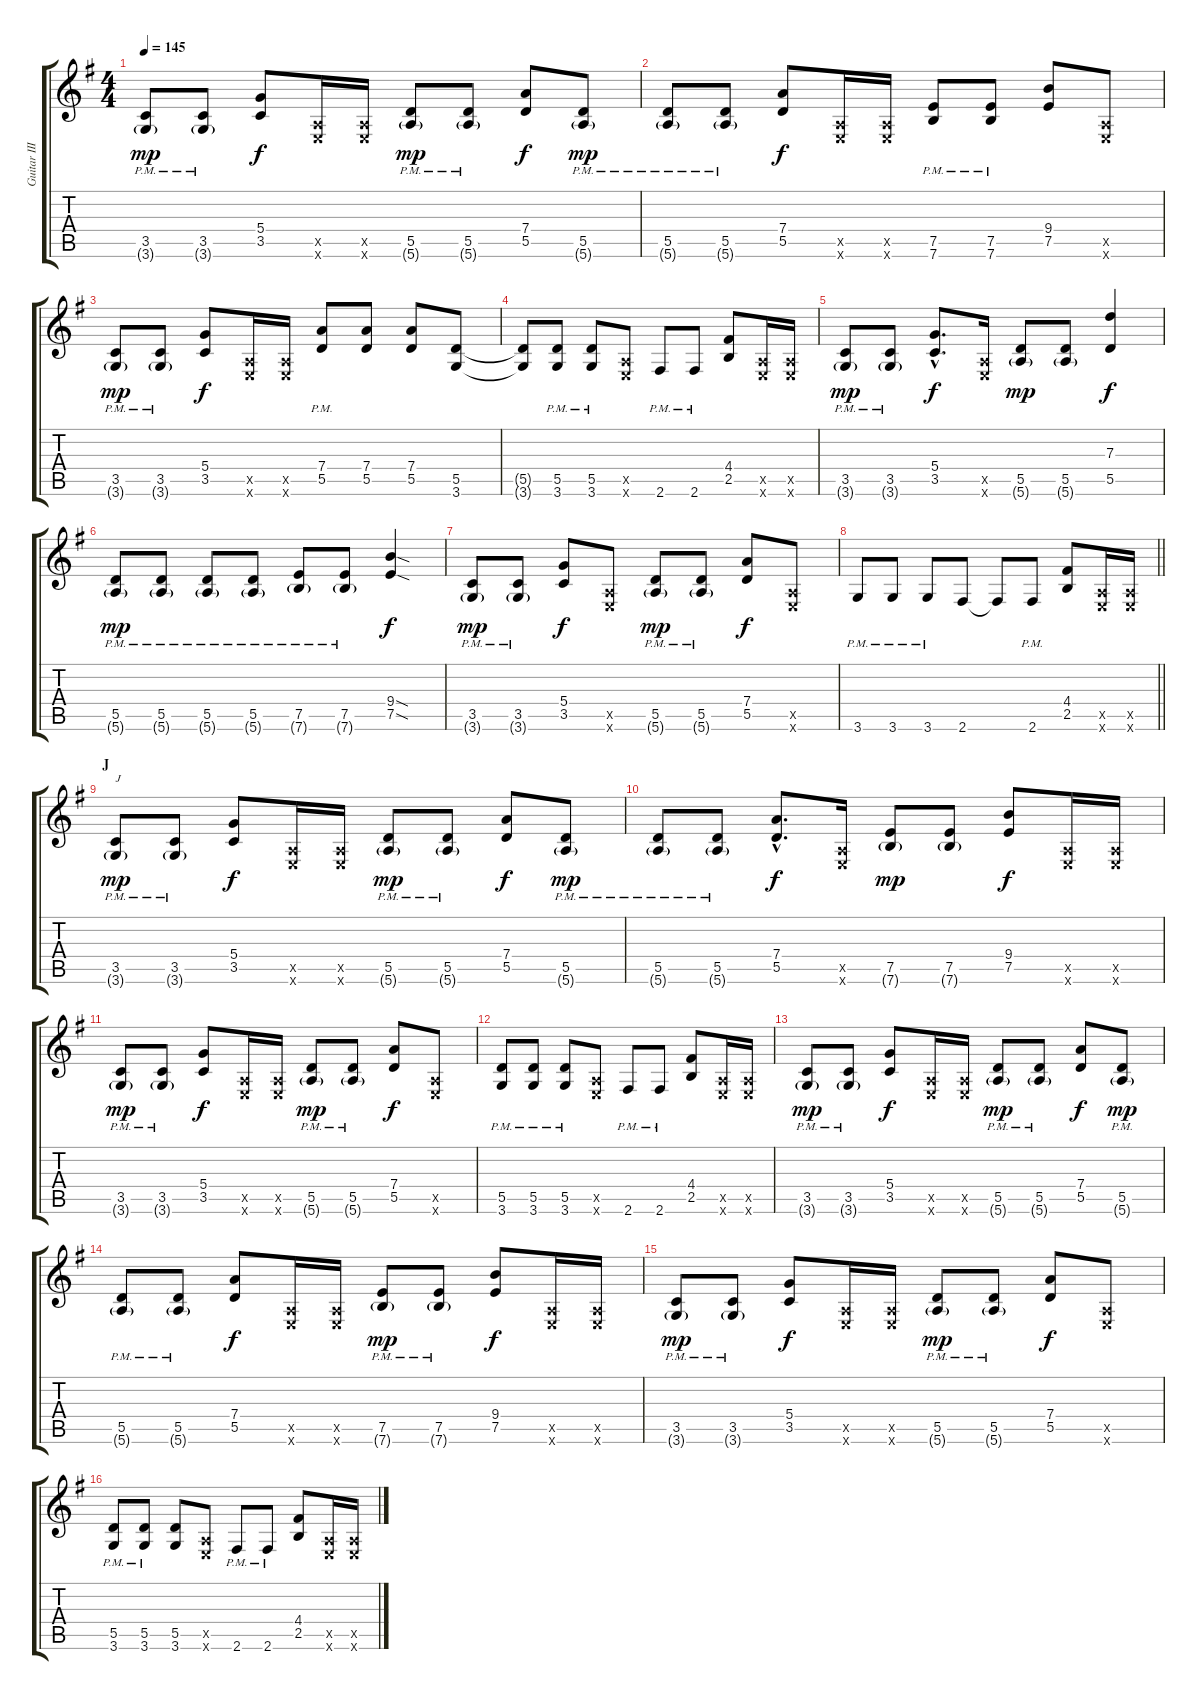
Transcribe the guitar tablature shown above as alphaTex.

\track ("Guitar III" "Guitar III") {instrument distortionguitar}
\staff {score tabs}
\tuning (E4 B3 G3 D3 A2 E2) {hide}
\ts (4 4)
\tempo 145
\clef g2
\ks g
(3.5{pm} 3.6{g pm}).8{dy mp} (3.5{pm} 3.6{g pm}).8 (5.4 3.5).8{dy f} (0.5{x} 0.6{x}).16 (0.5{x} 0.6{x}).16 (5.5{pm} 5.6{g pm}).8{dy mp} (5.5{pm} 5.6{g pm}).8 (7.4 5.5).8{dy f} (5.5{pm} 5.6{g pm}).8{dy mp} |
(5.5{pm} 5.6{g pm}).8 (5.5{pm} 5.6{g pm}).8 (7.4 5.5).8{dy f} (0.5{x} 0.6{x}).16 (0.5{x} 0.6{x}).16 (7.5{pm} 7.6{pm}).8 (7.5{pm} 7.6{pm}).8 (9.4 7.5).8 (0.5{x} 0.6{x}).8 |
(3.5{pm} 3.6{g pm}).8{dy mp} (3.5{pm} 3.6{g pm}).8 (5.4 3.5).8{dy f} (0.5{x} 0.6{x}).16 (0.5{x} 0.6{x}).16 (7.4{pm} 5.5{pm}).8 (7.4 5.5).8 (7.4 5.5).8 (5.5 3.6).8 |
(5.5{t} 3.6{t}).8 (5.5{pm} 3.6{pm}).8 (5.5{pm} 3.6{pm}).8 (0.5{x} 0.6{x}).8 2.6{pm}.8 2.6{pm}.8 (4.4 2.5).8 (0.5{x} 0.6{x}).16 (0.5{x} 0.6{x}).16 |
(3.5{pm} 3.6{g pm}).8{dy mp} (3.5{pm} 3.6{g pm}).8 (5.4{hac} 3.5{hac}).8{d dy f} (0.5{x} 0.6{x}).16 (5.5 5.6{g}).8{dy mp} (5.5 5.6{g}).8 (7.3 5.5).4{dy f} |
(5.5{pm} 5.6{g pm}).8{dy mp} (5.5{pm} 5.6{g pm}).8 (5.5{pm} 5.6{g pm}).8 (5.5{pm} 5.6{g pm}).8 (7.5{pm} 7.6{g pm}).8 (7.5{pm} 7.6{g pm}).8 (9.4{sod} 7.5{sod}).4{dy f} |
(3.5{pm} 3.6{g pm}).8{dy mp} (3.5{pm} 3.6{g pm}).8 (5.4 3.5).8{dy f} (0.5{x} 0.6{x}).8 (5.5{pm} 5.6{g pm}).8{dy mp} (5.5{pm} 5.6{g pm}).8 (7.4 5.5).8{dy f} (0.5{x} 0.6{x}).8 |
\barLineRight lightlight
3.6{pm}.8 3.6{pm}.8 3.6{pm}.8 2.6.8 2.6{t}.8 2.6{pm}.8 (4.4 2.5).8 (0.5{x} 0.6{x}).16 (0.5{x} 0.6{x}).16 |
\section ("" "J")
(3.5{pm} 3.6{g pm}).8{txt "J" dy mp} (3.5{pm} 3.6{g pm}).8 (5.4 3.5).8{dy f} (0.5{x} 0.6{x}).16 (0.5{x} 0.6{x}).16 (5.5{pm} 5.6{g pm}).8{dy mp} (5.5{pm} 5.6{g pm}).8 (7.4 5.5).8{dy f} (5.5{pm} 5.6{g pm}).8{dy mp} |
(5.5{pm} 5.6{g pm}).8 (5.5{pm} 5.6{g pm}).8 (7.4{hac} 5.5{hac}).8{d dy f} (0.5{x} 0.6{x}).16 (7.5 7.6{g}).8{dy mp} (7.5 7.6{g}).8 (9.4 7.5).8{dy f} (0.5{x} 0.6{x}).16 (0.5{x} 0.6{x}).16 |
(3.5{pm} 3.6{g pm}).8{dy mp} (3.5{pm} 3.6{g pm}).8 (5.4 3.5).8{dy f} (0.5{x} 0.6{x}).16 (0.5{x} 0.6{x}).16 (5.5{pm} 5.6{g pm}).8{dy mp} (5.5{pm} 5.6{g pm}).8 (7.4 5.5).8{dy f} (0.5{x} 0.6{x}).8 |
(5.5{pm} 3.6{pm}).8 (5.5{pm} 3.6{pm}).8 (5.5{pm} 3.6{pm}).8 (0.5{x} 0.6{x}).8 2.6{pm}.8 2.6{pm}.8 (4.4 2.5).8 (0.5{x} 0.6{x}).16 (0.5{x} 0.6{x}).16 |
(3.5{pm} 3.6{g pm}).8{dy mp} (3.5{pm} 3.6{g pm}).8 (5.4 3.5).8{dy f} (0.5{x} 0.6{x}).16 (0.5{x} 0.6{x}).16 (5.5{pm} 5.6{g pm}).8{dy mp} (5.5{pm} 5.6{g pm}).8 (7.4 5.5).8{dy f} (5.5{pm} 5.6{g pm}).8{dy mp} |
(5.5{pm} 5.6{g pm}).8 (5.5{pm} 5.6{g pm}).8 (7.4 5.5).8{dy f} (0.5{x} 0.6{x}).16 (0.5{x} 0.6{x}).16 (7.5{pm} 7.6{g pm}).8{dy mp} (7.5{pm} 7.6{g pm}).8 (9.4 7.5).8{dy f} (0.5{x} 0.6{x}).16 (0.5{x} 0.6{x}).16 |
(3.5{pm} 3.6{g pm}).8{dy mp} (3.5{pm} 3.6{g pm}).8 (5.4 3.5).8{dy f} (0.5{x} 0.6{x}).16 (0.5{x} 0.6{x}).16 (5.5{pm} 5.6{g pm}).8{dy mp} (5.5{pm} 5.6{g pm}).8 (7.4 5.5).8{dy f} (0.5{x} 0.6{x}).8 |
(5.5{pm} 3.6{pm}).8 (5.5{pm} 3.6{pm}).8 (5.5 3.6).8 (0.5{x} 0.6{x}).8 2.6{pm}.8 2.6{pm}.8 (4.4 2.5).8 (0.5{x} 0.6{x}).16 (0.5{x} 0.6{x}).16
